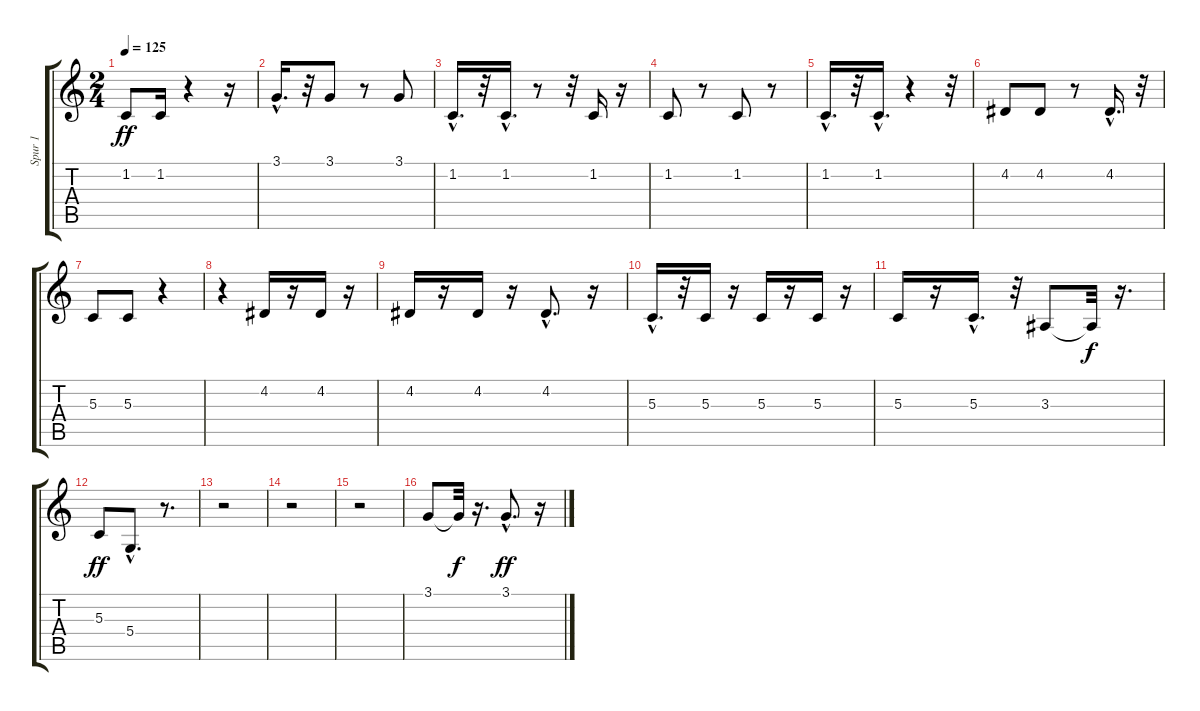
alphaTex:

\track ("Spur 1" "Spur 1") {instrument flute}
\staff {score tabs}
\tuning (E4 B3 G3 D3 A2 E2) {hide}
\ts (2 4)
\tempo 125
\clef g2
\ks c
1.2.8{dy ff} 1.2.16 r.4 r.16 |
3.1{hac}.16{d} r.32 3.1.8 r.8 3.1.8 |
1.2{hac}.16{d} r.32 1.2{hac}.16{d} r.8 r.32 1.2.16 r.16 |
1.2.8 r.8 1.2.8 r.8 |
1.2{hac}.16{d} r.32 1.2{hac}.16{d} r.4 r.32 |
4.2.8 4.2.8 r.8 4.2{hac}.16{d} r.32 |
5.3.8 5.3.8 r.4 |
r.4 4.2.16 r.16 4.2.16 r.16 |
4.2.16 r.16 4.2.16 r.16 4.2{hac}.8{d} r.16 |
5.3{hac}.16{d} r.32 5.3.16 r.16 5.3.16 r.16 5.3.16 r.16 |
5.3.16 r.16 5.3{hac}.16{d} r.32 3.3.8 3.3{t}.32{dy f} r.16{d} |
5.3.8{dy ff} 5.4{hac}.8{d} r.8{d} |
r.2 |
r.2 |
r.2 |
3.1.8 3.1{t}.32{dy f} r.16{d} 3.1{hac}.8{d dy ff} r.16
